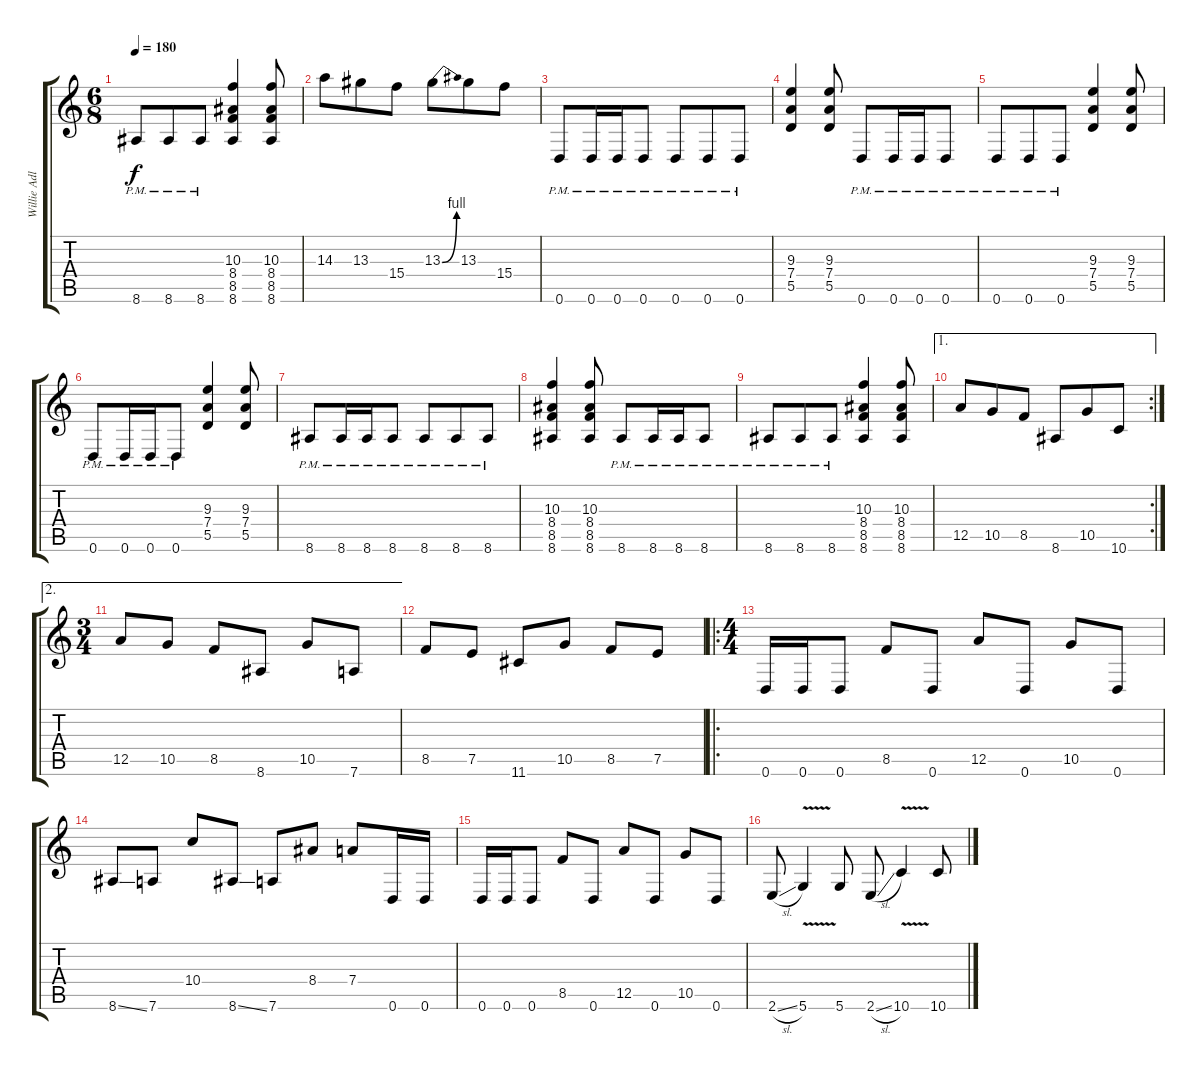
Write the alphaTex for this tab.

\track ("Willie Adler/ Mark Morten" "Willie Adl") {instrument distortionguitar}
\staff {score tabs}
\tuning (E4 B3 G3 D3 A2 D2) {hide}
\ts (6 8)
\tempo 180
\clef g2
\ks c
8.6{pm}.8{dy f} 8.6{pm}.8 8.6{pm}.8 (10.3 8.4 8.5 8.6).4 (10.3 8.4 8.5 8.6).8 |
14.3.8 13.3.8 15.4.8 13.3{be (bend 0 0 60 4)}.8 13.3.8 15.4.8 |
0.6{pm}.8 0.6{pm}.16 0.6{pm}.16 0.6{pm}.8 0.6{pm}.8 0.6{pm}.8 0.6{pm}.8 |
(9.3 7.4 5.5).4 (9.3 7.4 5.5).8 0.6{pm}.8 0.6{pm}.16 0.6{pm}.16 0.6{pm}.8 |
0.6{pm}.8 0.6{pm}.8 0.6{pm}.8 (9.3 7.4 5.5).4 (9.3 7.4 5.5).8 |
0.6{pm}.8 0.6{pm}.16 0.6{pm}.16 0.6{pm}.8 (9.3 7.4 5.5).4 (9.3 7.4 5.5).8 |
8.6{pm}.8 8.6{pm}.16 8.6{pm}.16 8.6{pm}.8 8.6{pm}.8 8.6{pm}.8 8.6{pm}.8 |
(10.3 8.4 8.5 8.6).4 (10.3 8.4 8.5 8.6).8 8.6{pm}.8 8.6{pm}.16 8.6{pm}.16 8.6{pm}.8 |
8.6{pm}.8 8.6{pm}.8 8.6{pm}.8 (10.3 8.4 8.5 8.6).4 (10.3 8.4 8.5 8.6).8 |
\ae 1
\rc 2
12.5.8 10.5.8 8.5.8 8.6.8 10.5.8 10.6.8 |
\ae 2
\ts (3 4)
12.5.8 10.5.8 8.5.8 8.6.8 10.5.8 7.6.8 |
8.5.8 7.5.8 11.6.8 10.5.8 8.5.8 7.5.8 |
\ro
\ts (4 4)
0.6.16 0.6.16 0.6.8 8.5.8 0.6.8 12.5.8 0.6.8 10.5.8 0.6.8 |
8.6{ss}.8 7.6.8 10.4.8 8.6{ss}.8 7.6.8 8.4.8 7.4.8 0.6.16 0.6.16 |
0.6.16 0.6.16 0.6.8 8.5.8 0.6.8 12.5.8 0.6.8 10.5.8 0.6.8 |
2.6{sl}.8 5.6{v}.4 5.6.8 2.6{sl}.8 10.6{v}.4 10.6.8
